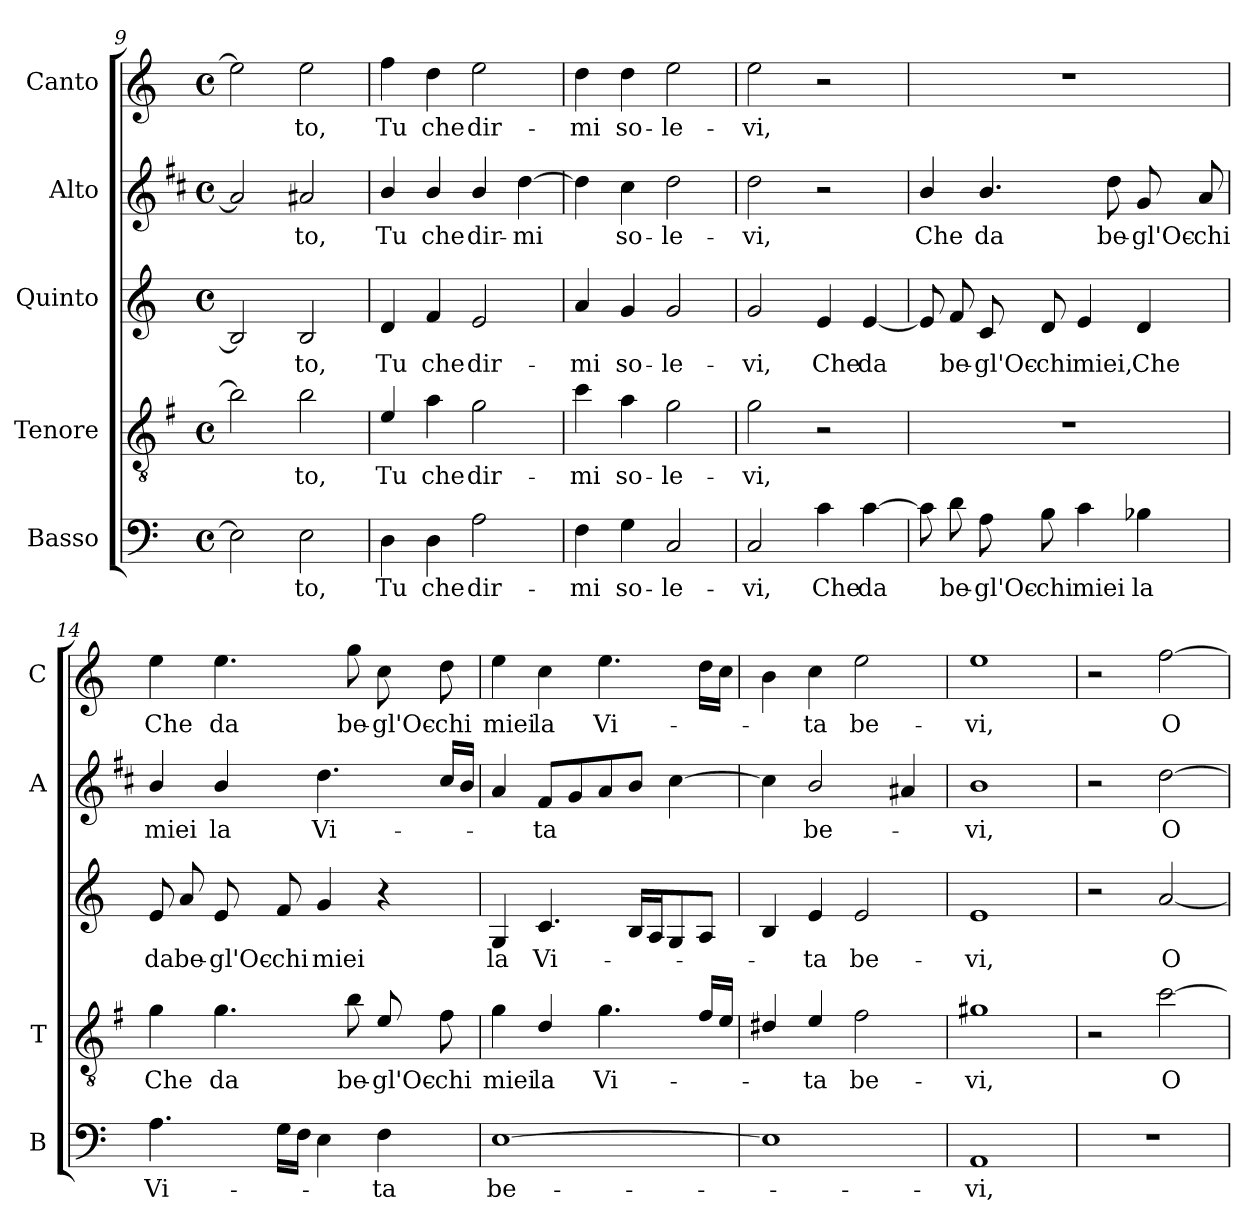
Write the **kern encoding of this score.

**kern	**text	**kern	**text	**kern	**text	**kern	**text	**kern	**text
*part5	*part5	*part4	*part4	*part3	*part3	*part2	*part2	*part1	*part1
*staff5	*staff5	*staff4	*staff4	*staff3	*staff3	*staff2	*staff2	*staff1	*staff1
*I"Basso	*	*I"Tenore	*	*I"Quinto	*	*I"Alto	*	*I"Canto	*
*I'B	*	*I'T	*	*	*	*I'A	*	*I'C	*
*clefF4	*	*clefGv2	*	*clefG2	*	*clefG2	*	*clefG2	*
*	*	*ITrd4c7	*	*	*	*ITrd1c2	*	*	*
*k[]	*	*k[]	*	*k[]	*	*k[]	*	*k[]	*
*C:	*	*C:	*	*C:	*	*C:	*	*C:	*
*M4/4	*	*M4/4	*	*M4/4	*	*M4/4	*	*M4/4	*
*met(c)	*	*met(c)	*	*met(c)	*	*met(c)	*	*met(c)	*
=9	=9	=9	=9	=9	=9	=9	=9	=9	=9
2E\]	.	2e\]	.	2B/]	.	2g#/]	.	2ee\]	.
!	!LO:LY:b	!	!LO:LY:b	!	!LO:LY:b	!	!LO:LY:b	!	!LO:LY:b
2E\	-to,	2e\	-to,	2B/	-to,	2g#X/	-to,	2ee\	-to,
=10	=10	=10	=10	=10	=10	=10	=10	=10	=10
!	!LO:LY:b	!	!LO:LY:b	!	!LO:LY:b	!	!LO:LY:b	!	!LO:LY:b
4D\	Tu	4A/	Tu	4d/	Tu	4a/	Tu	4ff\	Tu
!	!LO:LY:b	!	!LO:LY:b	!	!LO:LY:b	!	!LO:LY:b	!	!LO:LY:b
4D\	che	4d\	che	4f/	che	4a/	che	4dd\	che
!	!LO:LY:b	!	!LO:LY:b	!	!LO:LY:b	!	!LO:LY:b	!	!LO:LY:b
2A\	dir-	2c\	dir-	2e/	dir-	4a/	dir-	2ee\	dir-
!	!	!	!	!	!	!	!LO:LY:b	!	!
.	.	.	.	.	.	[4cc\	-mi	.	.
=11	=11	=11	=11	=11	=11	=11	=11	=11	=11
!	!LO:LY:b	!	!LO:LY:b	!	!LO:LY:b	!	!	!	!LO:LY:b
4F\	-mi	4f\	-mi	4a/	-mi	4cc\]	.	4dd\	-mi
!	!LO:LY:b	!	!LO:LY:b	!	!LO:LY:b	!	!LO:LY:b	!	!LO:LY:b
4G\	so-	4d\	so-	4g/	so-	4b\	so-	4dd\	so-
!	!LO:LY:b	!	!LO:LY:b	!	!LO:LY:b	!	!LO:LY:b	!	!LO:LY:b
2C/	-le-	2c\	-le-	2g/	-le-	2cc\	-le-	2ee\	-le-
=12	=12	=12	=12	=12	=12	=12	=12	=12	=12
!	!LO:LY:b	!	!LO:LY:b	!	!LO:LY:b	!	!LO:LY:b	!	!LO:LY:b
2C/	-vi,	2c\	-vi,	2g/	-vi,	2cc\	-vi,	2ee\	-vi,
!	!LO:LY:b	!	!	!	!LO:LY:b	!	!	!	!
4c\	Che	2r	.	4e/	Che	2r	.	2r	.
!	!LO:LY:b	!	!	!	!LO:LY:b	!	!	!	!
[4c\	da	.	.	[4e/	da	.	.	.	.
=13	=13	=13	=13	=13	=13	=13	=13	=13	=13
!	!	!	!	!	!	!	!LO:LY:b	!	!
8c\]	.	1r	.	8e/]	.	4a/	Che	1r	.
!	!LO:LY:b	!	!	!	!LO:LY:b	!	!	!	!
8d\	be-	.	.	8f/	be-	.	.	.	.
!	!LO:LY:b	!	!	!	!LO:LY:b	!	!LO:LY:b	!	!
8A\	-gl'Oc-	.	.	8c/	-gl'Oc-	4.a/	da	.	.
!	!LO:LY:b	!	!	!	!LO:LY:b	!	!	!	!
8B\	-chi	.	.	8d/	-chi	.	.	.	.
!	!LO:LY:b	!	!	!	!LO:LY:b	!	!	!	!
4c\	miei	.	.	4e/	miei,	.	.	.	.
!	!	!	!	!	!	!	!LO:LY:b	!	!
.	.	.	.	.	.	8cc\	be-	.	.
!	!LO:LY:b	!	!	!	!LO:LY:b	!	!LO:LY:b	!	!
4B-X\	la	.	.	4d/	Che	8f/	-gl'Oc-	.	.
!	!	!	!	!	!	!	!LO:LY:b	!	!
.	.	.	.	.	.	8g/	-chi	.	.
!!LO:PB:g=z
=14	=14	=14	=14	=14	=14	=14	=14	=14	=14
!	!LO:LY:b	!	!LO:LY:b	!	!LO:LY:b	!	!LO:LY:b	!	!LO:LY:b
4.A\	Vi-	4c\	Che	8e/	da	4a/	miei	4ee\	Che
!	!	!	!	!	!LO:LY:b	!	!	!	!
.	.	.	.	8a/	be-	.	.	.	.
!	!	!	!LO:LY:b	!	!LO:LY:b	!	!LO:LY:b	!	!LO:LY:b
.	.	4.c\	da	8e/	-gl'Oc-	4a/	la	4.ee\	da
!	!	!	!	!	!LO:LY:b	!	!	!	!
16G\LL	.	.	.	8f/	-chi	.	.	.	.
16F\JJ	.	.	.	.	.	.	.	.	.
!	!	!	!	!	!LO:LY:b	!	!LO:LY:b	!	!
4E\	.	.	.	4g/	miei	4.cc\	Vi-	.	.
!	!	!	!LO:LY:b	!	!	!	!	!	!LO:LY:b
.	.	8e\	be-	.	.	.	.	8gg\	be-
!	!LO:LY:b	!	!LO:LY:b	!	!	!	!	!	!LO:LY:b
4F\	-ta	8A/	-gl'Oc-	4r	.	.	.	8cc\	-gl'Oc-
!	!	!	!LO:LY:b	!	!	!	!	!	!LO:LY:b
.	.	8B\	-chi	.	.	16b/LL	.	8dd\	-chi
.	.	.	.	.	.	16a/JJ	.	.	.
=15	=15	=15	=15	=15	=15	=15	=15	=15	=15
!	!LO:LY:b	!	!LO:LY:b	!	!LO:LY:b	!	!	!	!LO:LY:b
[1E	be-	4c\	miei	4G/	la	4g/	.	4ee\	miei
!	!	!	!LO:LY:b	!	!LO:LY:b	!	!LO:LY:b	!	!LO:LY:b
.	.	4G/	la	4.c/	Vi-	8e/L	-ta	4cc\	la
.	.	.	.	.	.	8f/	.	.	.
!	!	!	!LO:LY:b	!	!	!	!	!	!LO:LY:b
.	.	4.c\	Vi-	.	.	8g/	.	4.ee\	Vi-
.	.	.	.	16B/LL	.	8a/J	.	.	.
.	.	.	.	16A/J	.	.	.	.	.
.	.	.	.	8G/	.	[4b\	.	.	.
.	.	16B/LL	.	8A/J	.	.	.	16dd\LL	.
.	.	16A/JJ	.	.	.	.	.	16cc\JJ	.
=16	=16	=16	=16	=16	=16	=16	=16	=16	=16
1E]	.	4G#X/	.	4B/	.	4b\]	.	4b\	.
!	!	!	!LO:LY:b	!	!LO:LY:b	!	!LO:LY:b	!	!LO:LY:b
.	.	4A/	-ta	4e/	-ta	2a/	be-	4cc\	-ta
!	!	!	!LO:LY:b	!	!LO:LY:b	!	!	!	!LO:LY:b
.	.	2B\	be-	2e/	be-	.	.	2ee\	be-
.	.	.	.	.	.	4g#X/	.	.	.
=17	=17	=17	=17	=17	=17	=17	=17	=17	=17
!	!LO:LY:b	!	!LO:LY:b	!	!LO:LY:b	!	!LO:LY:b	!	!LO:LY:b
1AA	-vi,	1c#X	-vi,	1e	-vi,	1a	-vi,	1ee	-vi,
=18	=18	=18	=18	=18	=18	=18	=18	=18	=18
1r	.	2r	.	2r	.	2r	.	2r	.
!	!	!	!LO:LY:b	!	!LO:LY:b	!	!LO:LY:b	!	!LO:LY:b
.	.	[2f\	O	[2a/	O	[2cc\	O	[2ff\	O
=	=	=	=	=	=	=	=	=	=
*-	*-	*-	*-	*-	*-	*-	*-	*-	*-
